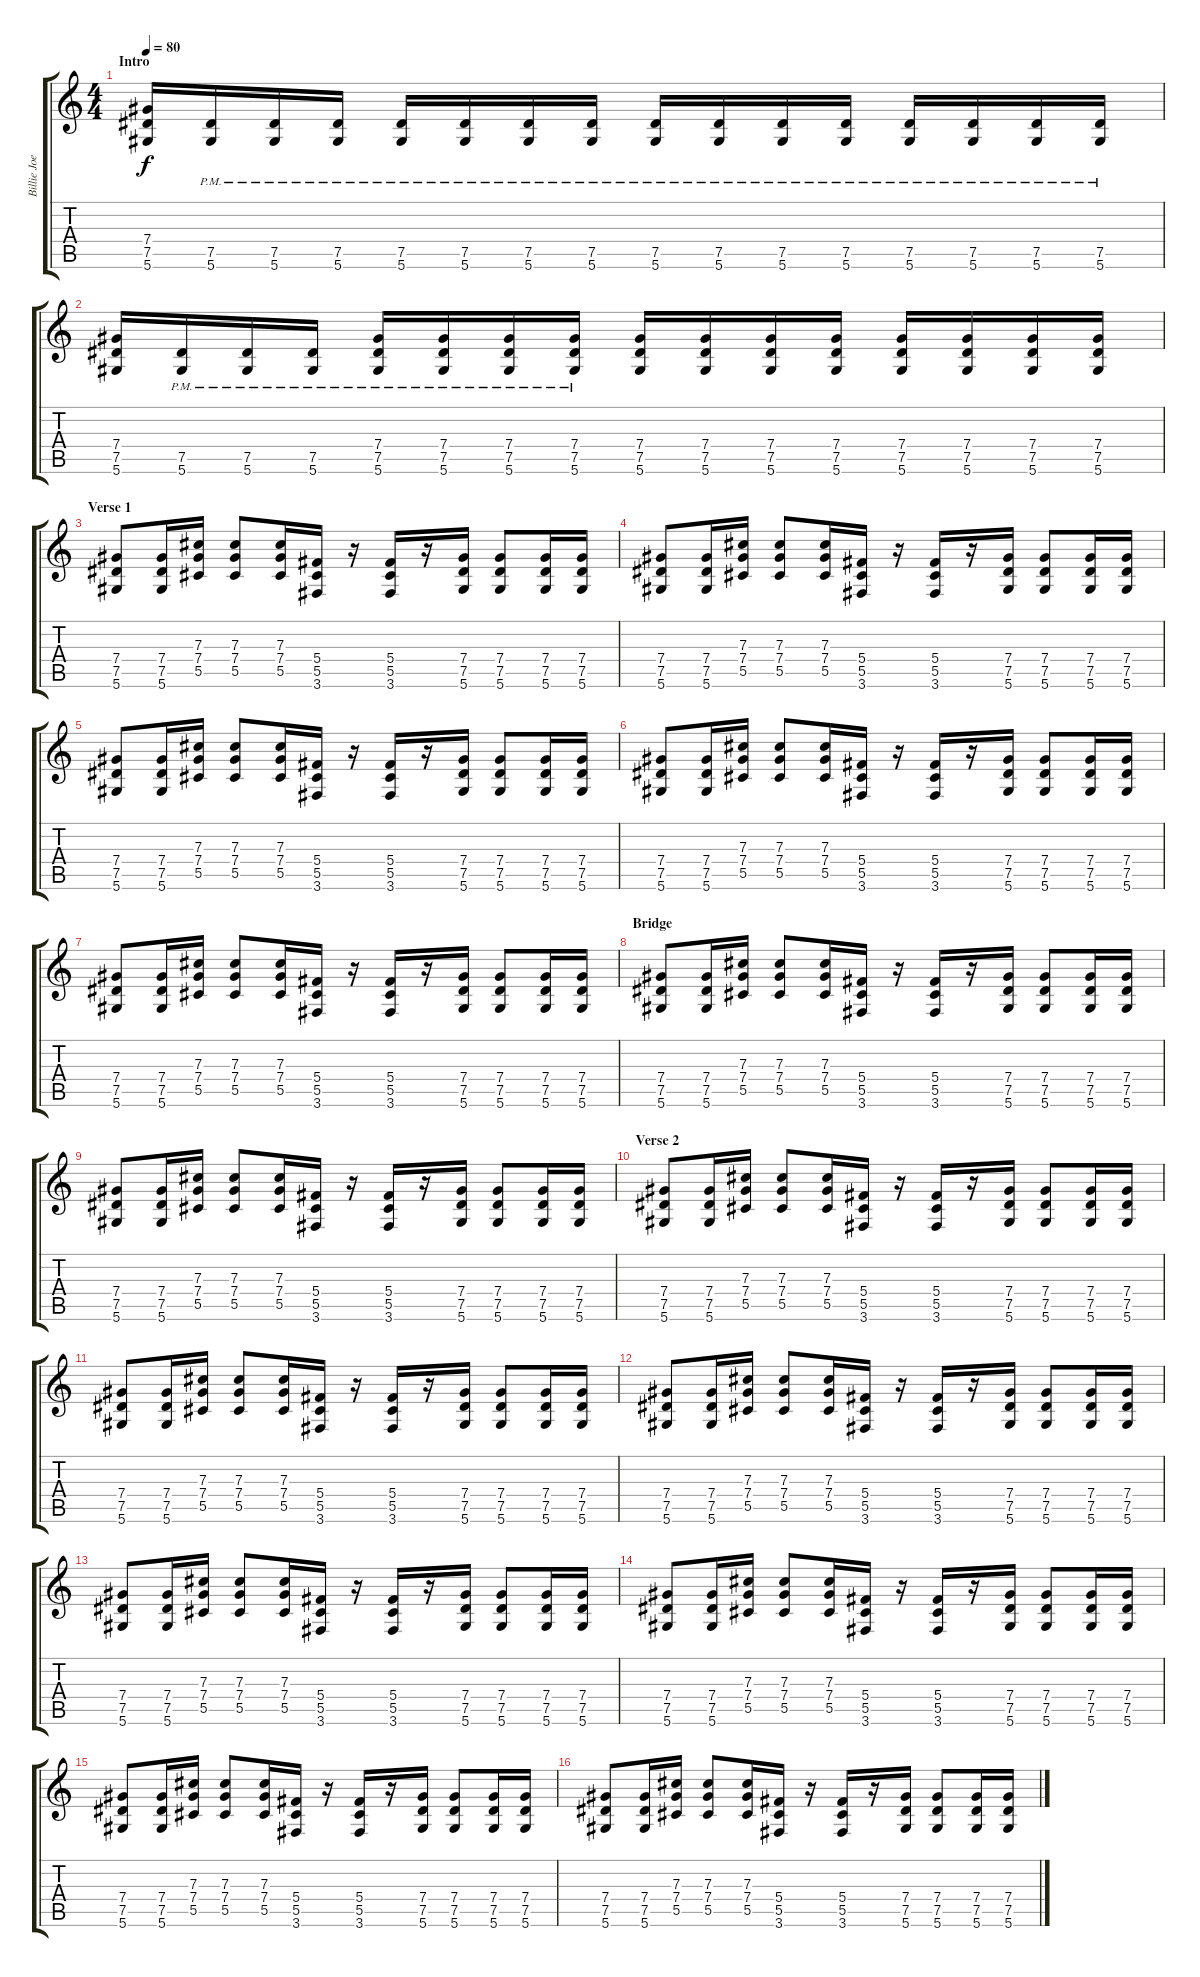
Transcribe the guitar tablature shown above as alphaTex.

\track ("Billie Joe" "Billie Joe") {instrument distortionguitar}
\staff {score tabs}
\tuning (Eb4 Bb3 Gb3 Db3 Ab2 Eb2) {hide}
\ts (4 4)
\section ("" "Intro")
\tempo 80
\clef g2
\ks c
(7.4 7.5 5.6).16{dy f instrument distortionguitar} (7.5{pm} 5.6{pm}).16 (7.5{pm} 5.6{pm}).16 (7.5{pm} 5.6{pm}).16 (7.5{pm} 5.6{pm}).16 (7.5{pm} 5.6{pm}).16 (7.5{pm} 5.6{pm}).16 (7.5{pm} 5.6{pm}).16 (7.5{pm} 5.6{pm}).16 (7.5{pm} 5.6{pm}).16 (7.5{pm} 5.6{pm}).16 (7.5{pm} 5.6{pm}).16 (7.5{pm} 5.6{pm}).16 (7.5{pm} 5.6{pm}).16 (7.5{pm} 5.6{pm}).16 (7.5{pm} 5.6{pm}).16 |
(7.4 7.5 5.6).16 (7.5{pm} 5.6{pm}).16 (7.5{pm} 5.6{pm}).16 (7.5{pm} 5.6{pm}).16 (7.4{pm} 7.5{pm} 5.6{pm}).16 (7.4{pm} 7.5{pm} 5.6{pm}).16 (7.4{pm} 7.5{pm} 5.6{pm}).16 (7.4{pm} 7.5{pm} 5.6{pm}).16 (7.4 7.5 5.6).16 (7.4 7.5 5.6).16 (7.4 7.5 5.6).16 (7.4 7.5 5.6).16 (7.4 7.5 5.6).16 (7.4 7.5 5.6).16 (7.4 7.5 5.6).16 (7.4 7.5 5.6).16 |
\section ("" "Verse 1")
(7.4 7.5 5.6).8 (7.4 7.5 5.6).16 (7.3 7.4 5.5).16 (7.3 7.4 5.5).8 (7.3 7.4 5.5).16 (5.4 5.5 3.6).16 r.16 (5.4 5.5 3.6).16 r.16 (7.4 7.5 5.6).16 (7.4 7.5 5.6).8 (7.4 7.5 5.6).16 (7.4 7.5 5.6).16 |
(7.4 7.5 5.6).8 (7.4 7.5 5.6).16 (7.3 7.4 5.5).16 (7.3 7.4 5.5).8 (7.3 7.4 5.5).16 (5.4 5.5 3.6).16 r.16 (5.4 5.5 3.6).16 r.16 (7.4 7.5 5.6).16 (7.4 7.5 5.6).8 (7.4 7.5 5.6).16 (7.4 7.5 5.6).16 |
(7.4 7.5 5.6).8 (7.4 7.5 5.6).16 (7.3 7.4 5.5).16 (7.3 7.4 5.5).8 (7.3 7.4 5.5).16 (5.4 5.5 3.6).16 r.16 (5.4 5.5 3.6).16 r.16 (7.4 7.5 5.6).16 (7.4 7.5 5.6).8 (7.4 7.5 5.6).16 (7.4 7.5 5.6).16 |
(7.4 7.5 5.6).8 (7.4 7.5 5.6).16 (7.3 7.4 5.5).16 (7.3 7.4 5.5).8 (7.3 7.4 5.5).16 (5.4 5.5 3.6).16 r.16 (5.4 5.5 3.6).16 r.16 (7.4 7.5 5.6).16 (7.4 7.5 5.6).8 (7.4 7.5 5.6).16 (7.4 7.5 5.6).16 |
(7.4 7.5 5.6).8 (7.4 7.5 5.6).16 (7.3 7.4 5.5).16 (7.3 7.4 5.5).8 (7.3 7.4 5.5).16 (5.4 5.5 3.6).16 r.16 (5.4 5.5 3.6).16 r.16 (7.4 7.5 5.6).16 (7.4 7.5 5.6).8 (7.4 7.5 5.6).16 (7.4 7.5 5.6).16 |
\section ("" "Bridge")
(7.4 7.5 5.6).8 (7.4 7.5 5.6).16 (7.3 7.4 5.5).16 (7.3 7.4 5.5).8 (7.3 7.4 5.5).16 (5.4 5.5 3.6).16 r.16 (5.4 5.5 3.6).16 r.16 (7.4 7.5 5.6).16 (7.4 7.5 5.6).8 (7.4 7.5 5.6).16 (7.4 7.5 5.6).16 |
(7.4 7.5 5.6).8 (7.4 7.5 5.6).16 (7.3 7.4 5.5).16 (7.3 7.4 5.5).8 (7.3 7.4 5.5).16 (5.4 5.5 3.6).16 r.16 (5.4 5.5 3.6).16 r.16 (7.4 7.5 5.6).16 (7.4 7.5 5.6).8 (7.4 7.5 5.6).16 (7.4 7.5 5.6).16 |
\section ("" "Verse 2")
(7.4 7.5 5.6).8 (7.4 7.5 5.6).16 (7.3 7.4 5.5).16 (7.3 7.4 5.5).8 (7.3 7.4 5.5).16 (5.4 5.5 3.6).16 r.16 (5.4 5.5 3.6).16 r.16 (7.4 7.5 5.6).16 (7.4 7.5 5.6).8 (7.4 7.5 5.6).16 (7.4 7.5 5.6).16 |
(7.4 7.5 5.6).8 (7.4 7.5 5.6).16 (7.3 7.4 5.5).16 (7.3 7.4 5.5).8 (7.3 7.4 5.5).16 (5.4 5.5 3.6).16 r.16 (5.4 5.5 3.6).16 r.16 (7.4 7.5 5.6).16 (7.4 7.5 5.6).8 (7.4 7.5 5.6).16 (7.4 7.5 5.6).16 |
(7.4 7.5 5.6).8 (7.4 7.5 5.6).16 (7.3 7.4 5.5).16 (7.3 7.4 5.5).8 (7.3 7.4 5.5).16 (5.4 5.5 3.6).16 r.16 (5.4 5.5 3.6).16 r.16 (7.4 7.5 5.6).16 (7.4 7.5 5.6).8 (7.4 7.5 5.6).16 (7.4 7.5 5.6).16 |
(7.4 7.5 5.6).8 (7.4 7.5 5.6).16 (7.3 7.4 5.5).16 (7.3 7.4 5.5).8 (7.3 7.4 5.5).16 (5.4 5.5 3.6).16 r.16 (5.4 5.5 3.6).16 r.16 (7.4 7.5 5.6).16 (7.4 7.5 5.6).8 (7.4 7.5 5.6).16 (7.4 7.5 5.6).16 |
(7.4 7.5 5.6).8 (7.4 7.5 5.6).16 (7.3 7.4 5.5).16 (7.3 7.4 5.5).8 (7.3 7.4 5.5).16 (5.4 5.5 3.6).16 r.16 (5.4 5.5 3.6).16 r.16 (7.4 7.5 5.6).16 (7.4 7.5 5.6).8 (7.4 7.5 5.6).16 (7.4 7.5 5.6).16 |
(7.4 7.5 5.6).8 (7.4 7.5 5.6).16 (7.3 7.4 5.5).16 (7.3 7.4 5.5).8 (7.3 7.4 5.5).16 (5.4 5.5 3.6).16 r.16 (5.4 5.5 3.6).16 r.16 (7.4 7.5 5.6).16 (7.4 7.5 5.6).8 (7.4 7.5 5.6).16 (7.4 7.5 5.6).16 |
(7.4 7.5 5.6).8 (7.4 7.5 5.6).16 (7.3 7.4 5.5).16 (7.3 7.4 5.5).8 (7.3 7.4 5.5).16 (5.4 5.5 3.6).16 r.16 (5.4 5.5 3.6).16 r.16 (7.4 7.5 5.6).16 (7.4 7.5 5.6).8 (7.4 7.5 5.6).16 (7.4 7.5 5.6).16
